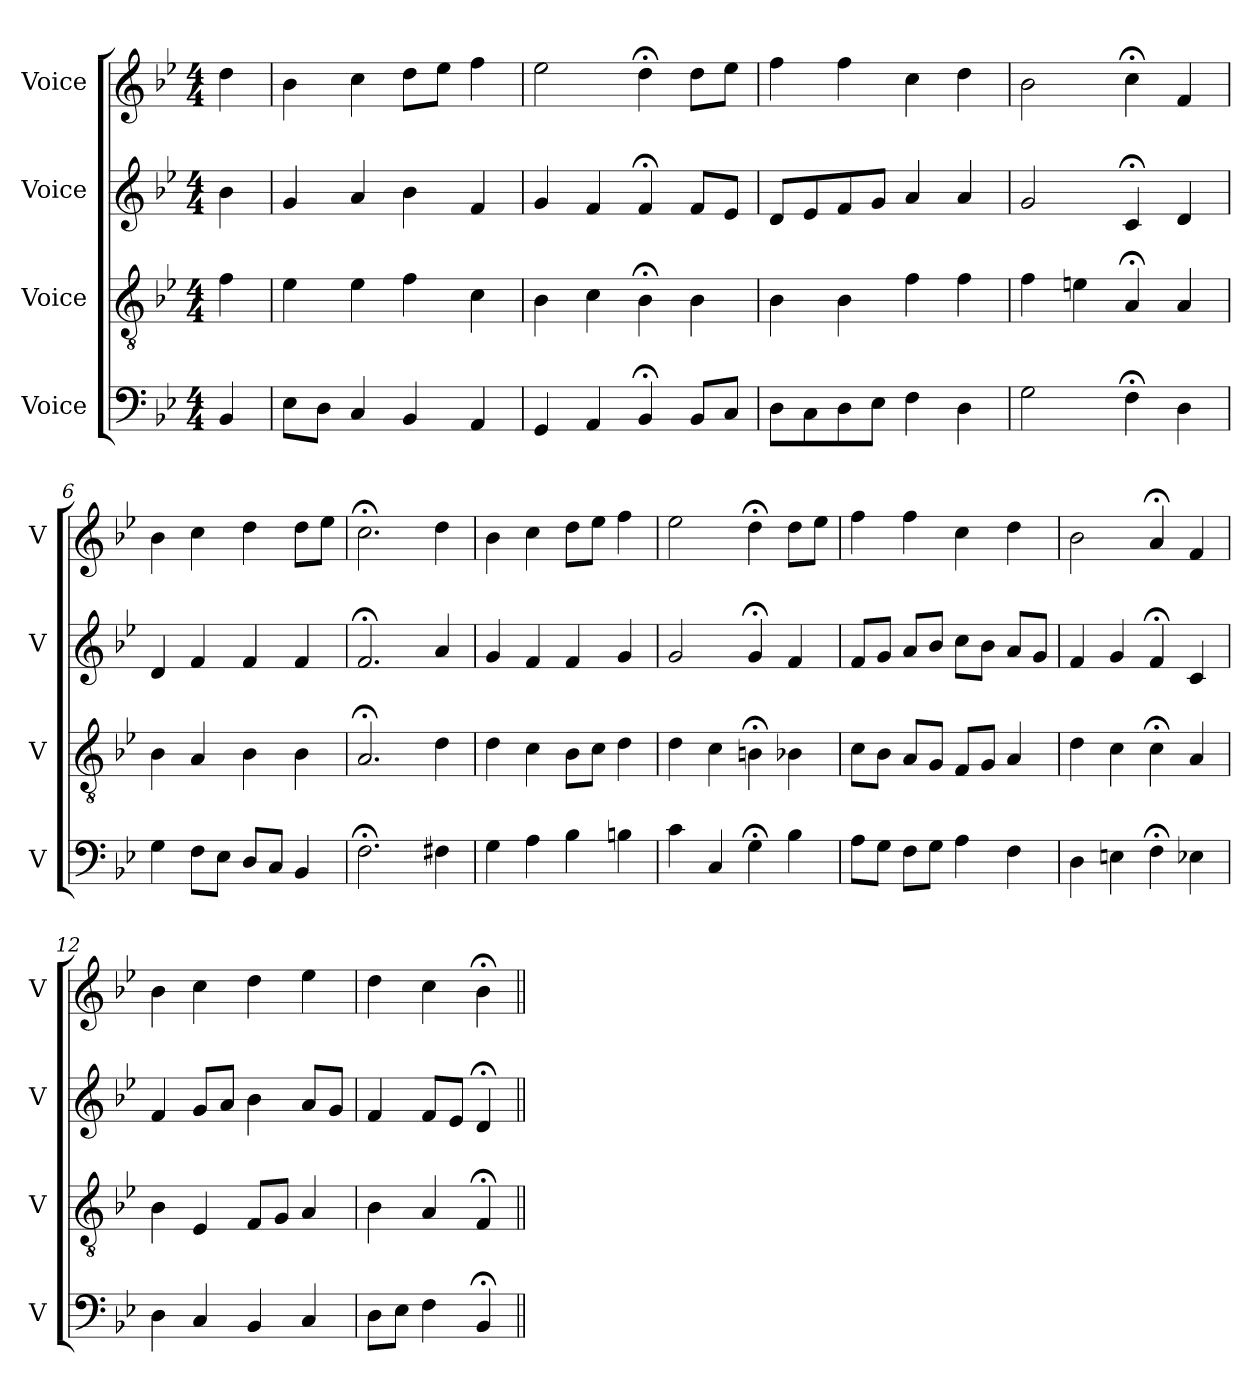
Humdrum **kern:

**kern	**kern	**kern	**kern
*part4	*part3	*part2	*part1
*staff4	*staff3	*staff2	*staff1
*I"Voice	*I"Voice	*I"Voice	*I"Voice
*I'V	*I'V	*I'V	*I'V
*clefF4	*clefGv2	*clefG2	*clefG2
*k[b-e-]	*k[b-e-]	*k[b-e-]	*k[b-e-]
*M4/4	*M4/4	*M4/4	*M4/4
=	=	=	=
4BB-	4f	4b-	4dd
=2	=2	=2	=2
8E-L	4e-	4g	4b-
8DJ	.	.	.
4C	4e-	4a	4cc
4BB-	4f	4b-	8ddL
.	.	.	8ee-J
4AA	4c	4f	4ff
=3	=3	=3	=3
4GG	4B-	4g	2ee-
4AA	4c	4f	.
4BB-;<	4B-;<	4f;<	4dd;<
8BB-L	4B-	8fL	8ddL
8CJ	.	8e-J	8ee-J
=4	=4	=4	=4
8DL	4B-	8dL	4ff
8C	.	8e-	.
8D	4B-	8f	4ff
8E-J	.	8gJ	.
4F	4f	4a	4cc
4D	4f	4a	4dd
=5	=5	=5	=5
2G	4f	2g	2b-
.	4en	.	.
4F;<	4A;<	4c;<	4cc;<
4D	4A	4d	4f
=6	=6	=6	=6
4G	4B-	4d	4b-
8FL	4A	4f	4cc
8E-J	.	.	.
8DL	4B-	4f	4dd
8CJ	.	.	.
4BB-	4B-	4f	8ddL
.	.	.	8ee-J
=7	=7	=7	=7
2.F;<	2.A;<	2.f;<	2.cc;<
4F#X	4d	4a	4dd
=8	=8	=8	=8
4G	4d	4g	4b-
4A	4c	4f	4cc
4B-	8B-L	4f	8ddL
.	8cJ	.	8ee-J
4Bn	4d	4g	4ff
=9	=9	=9	=9
4c	4d	2g	2ee-
4C	4c	.	.
4G;<	4Bn;<	4g;<	4dd;<
4B-	4B-X	4f	8ddL
.	.	.	8ee-J
=10	=10	=10	=10
8AL	8cL	8fL	4ff
8GJ	8B-J	8gJ	.
8FL	8AL	8aL	4ff
8GJ	8GJ	8b-J	.
4A	8FL	8ccL	4cc
.	8GJ	8b-J	.
4F	4A	8aL	4dd
.	.	8gJ	.
=11	=11	=11	=11
4D	4d	4f	2b-
4En	4c	4g	.
4F;<	4c;<	4f;<	4a;<
4E-X	4A	4c	4f
=12	=12	=12	=12
4D	4B-	4f	4b-
4C	4E-	8gL	4cc
.	.	8aJ	.
4BB-	8FL	4b-	4dd
.	8GJ	.	.
4C	4A	8aL	4ee-
.	.	8gJ	.
=13	=13	=13	=13
8DL	4B-	4f	4dd
8E-J	.	.	.
4F	4A	8fL	4cc
.	.	8e-J	.
4BB-;<	4F;<	4d;<	4b-;<
=||	=||	=||	=||
*-	*-	*-	*-
